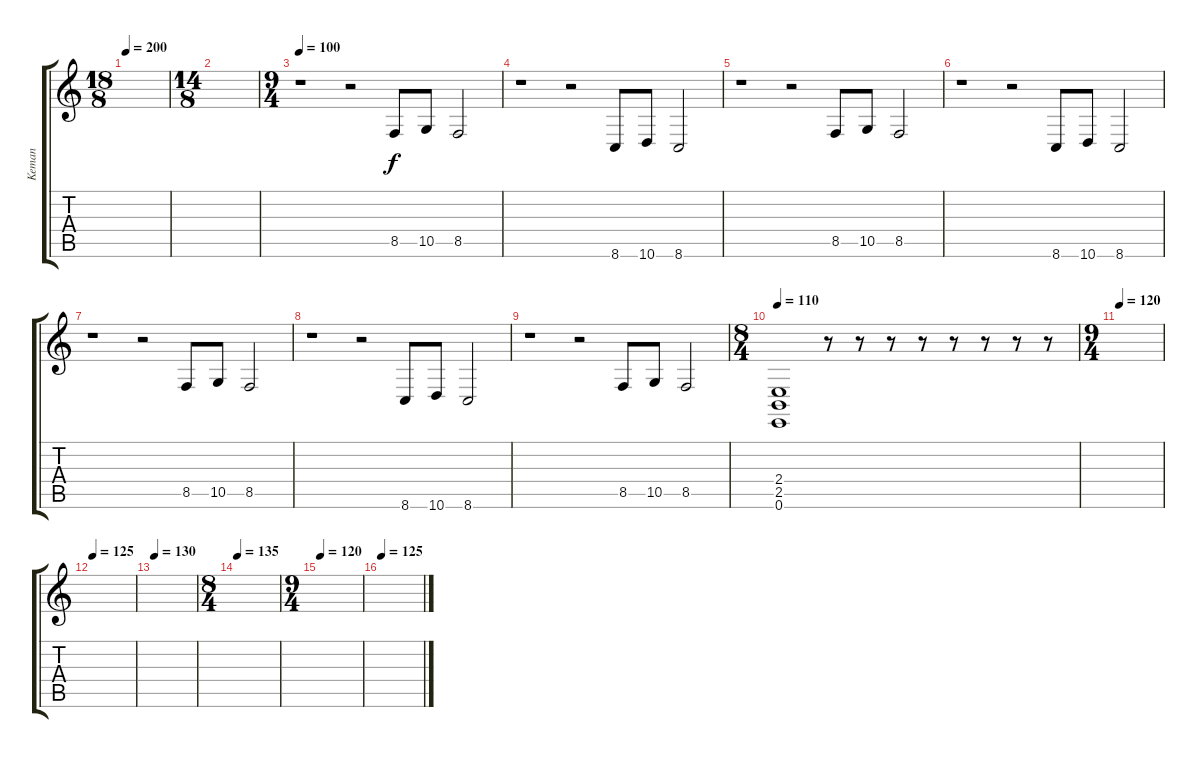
\track ("Keman" "Keman") {instrument stringensemble1}
\staff {score tabs}
\tuning (E4 B3 G3 D3 A2 E2) {hide}
\ts (18 8)
\tempo 200
\clef g2
\ks c
|
\ts (14 8)
|
\ts (9 4)
\tempo 100
r.1 r.2 8.5.8 10.5.8 8.5.2 |
r.1 r.2 8.6.8 10.6.8 8.6.2 |
r.1 r.2 8.5.8 10.5.8 8.5.2 |
r.1 r.2 8.6.8 10.6.8 8.6.2 |
r.1 r.2 8.5.8 10.5.8 8.5.2 |
r.1 r.2 8.6.8 10.6.8 8.6.2 |
r.1 r.2 8.5.8 10.5.8 8.5.2 |
\ts (8 4)
\tempo 110
(2.4 2.5 0.6).1 r.8 r.8 r.8 r.8 r.8 r.8 r.8 r.8 |
\ts (9 4)
\tempo 120
|
\tempo 125
|
\tempo 130
|
\ts (8 4)
\tempo 135
|
\ts (9 4)
\tempo 140
\tempo 120
|
\tempo 145
\tempo 125
